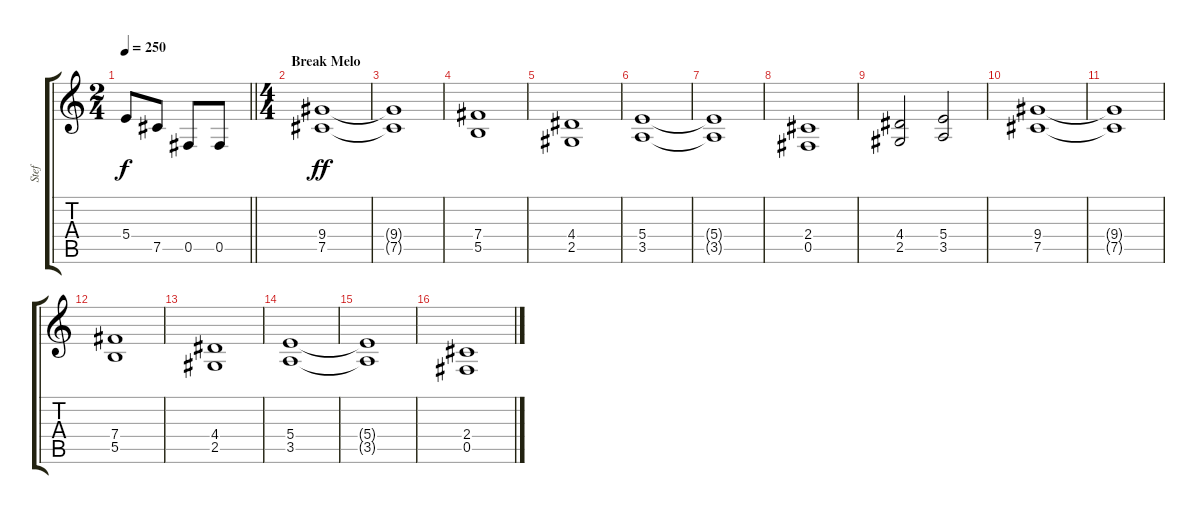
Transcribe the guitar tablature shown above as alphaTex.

\track ("Stef" "Stef") {instrument distortionguitar}
\staff {score tabs}
\tuning (Db4 Ab3 E3 B2 Gb2 Db2) {hide}
\ts (2 4)
\tempo 250
\clef g2
\barLineRight lightlight
\ks c
5.4.8{dy f} 7.5.8 0.5.8 0.5.8 |
\ts (4 4)
\section ("" "Break Melo")
(9.4 7.5).1{dy ff} |
(9.4{t} 7.5{t}).1 |
(7.4 5.5).1 |
(4.4 2.5).1 |
(5.4 3.5).1 |
(5.4{t} 3.5{t}).1 |
(2.4 0.5).1 |
(4.4 2.5).2 (5.4 3.5).2 |
(9.4 7.5).1 |
(9.4{t} 7.5{t}).1 |
(7.4 5.5).1 |
(4.4 2.5).1 |
(5.4 3.5).1 |
(5.4{t} 3.5{t}).1 |
(2.4 0.5).1
